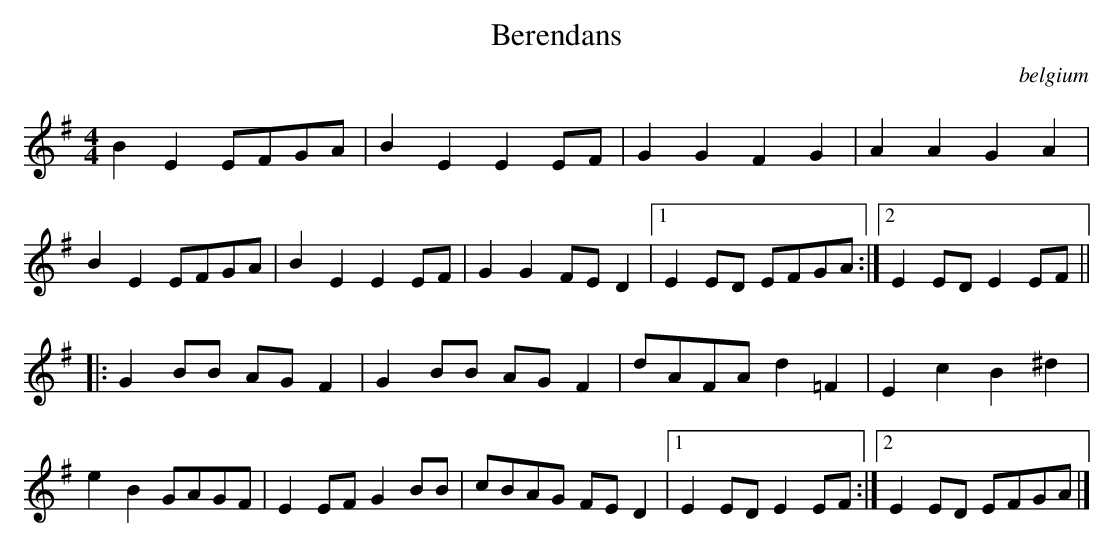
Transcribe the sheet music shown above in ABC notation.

X:1
T:Berendans
O:belgium
M:4/4
K:Em
B2E2 EFGA | B2E2 E2EF | G2G2 F2G2 | A2A2 G2A2 |
B2E2 EFGA | B2E2 E2EF | G2G2 FED2 |1 E2ED EFGA :|2 E2ED E2EF ||
|: G2BB AGF2 | G2BB AGF2 | dAFA d2=F2 | E2c2 B2^d2 |
e2B2 GAGF | E2EF G2BB | cBAG FED2 |1 E2ED E2EF :|2 E2ED EFGA |]
